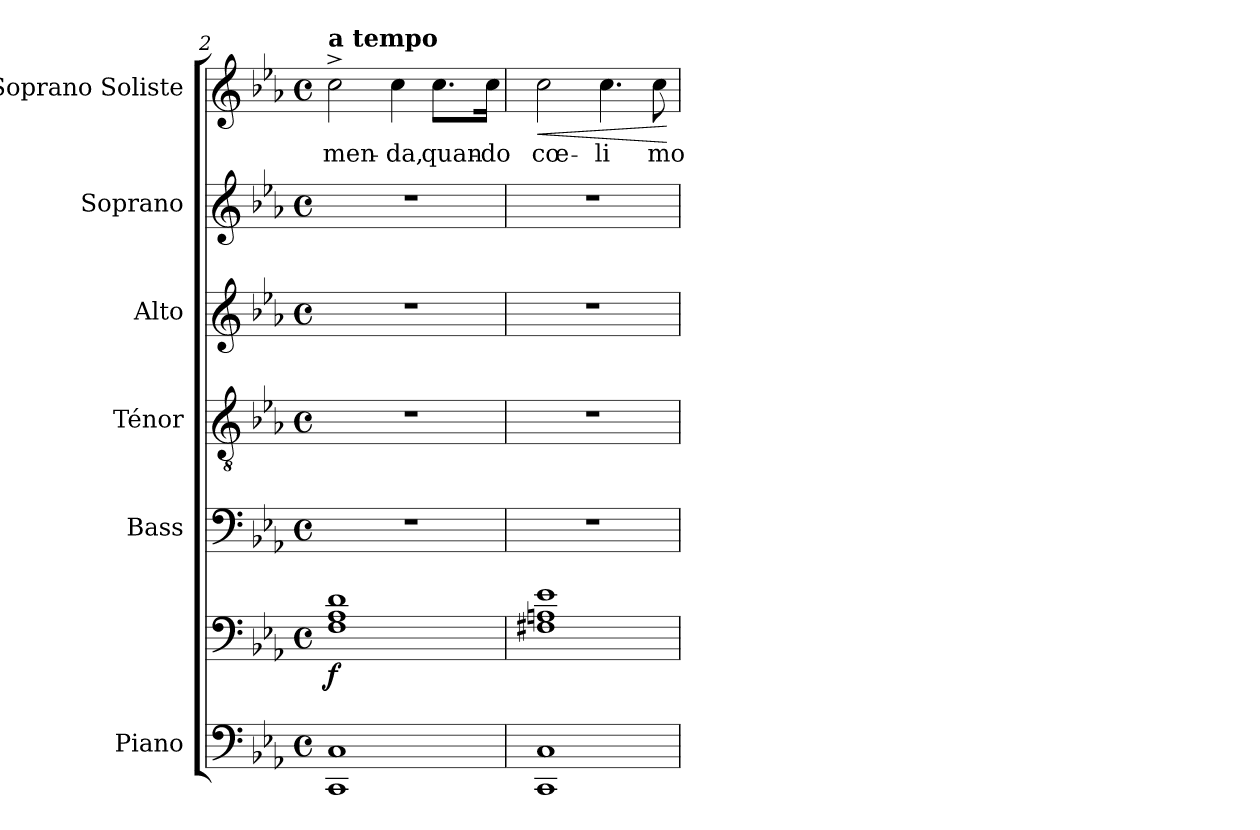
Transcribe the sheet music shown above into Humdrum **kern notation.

**kern	**kern	**dynam	**kern	**kern	**kern	**kern	**kern	**text	**dynam
*part6	*part6	*part6	*part5	*part4	*part3	*part2	*part1	*part1	*part1
*staff7	*staff6	*staff6/7	*staff5	*staff4	*staff3	*staff2	*staff1	*staff1	*staff1
*I"Piano	*	*	*I"Bass	*I"Ténor	*I"Alto	*I"Soprano	*I"Soprano Soliste	*	*
*I'Pno.	*	*	*I'B.	*I'T.	*I'A.	*I'S.	*	*	*
*clefF4	*clefF4	*	*clefF4	*clefGv2	*clefG2	*clefG2	*clefG2	*	*
*	*	*	*	*	*ITrd1c2	*	*	*	*
*k[b-e-a-]	*k[b-e-a-]	*	*k[b-e-a-]	*k[b-e-a-]	*k[b-e-a-d-g-]	*k[b-e-a-]	*k[b-e-a-]	*	*
*M4/4	*M4/4	*	*M4/4	*M4/4	*M4/4	*M4/4	*M4/4	*	*
*met(c)	*met(c)	*	*met(c)	*met(c)	*met(c)	*met(c)	*met(c)	*	*
*MM72	*MM72	*	*MM72	*MM72	*MM72	*MM72	*MM72	*	*
=2	=2	=2	=2	=2	=2	=2	=2	=2	=2
!	!	!	!	!	!	!	!LO:TX:a:B:t=a tempo	!	!
!	!	!LO:DY:b	!	!	!	!	!	!	!
1CC 1C	1F 1A- 1d	f	1r	1r	1r	1r	2cc^\	-men-	.
.	.	.	.	.	.	.	4cc\	-da,	.
.	.	.	.	.	.	.	8.cc\L	quan-	.
.	.	.	.	.	.	.	16cc\Jk	-do	.
!!LO:LB:g=z
=3	=3	=3	=3	=3	=3	=3	=3	=3	=3
!	!	!	!	!	!	!	!	!	!LO:HP:b
1CC 1C	1F#X 1An 1e-	.	1r	1r	1r	1r	2cc\	cœ-	<
.	.	.	.	.	.	.	4.cc\	-li	.
.	.	.	.	.	.	.	8cc\	mo-	.
.	.	.	.	.	.	.	.	.	[
=	=	=	=	=	=	=	=	=	=
*-	*-	*-	*-	*-	*-	*-	*-	*-	*-
